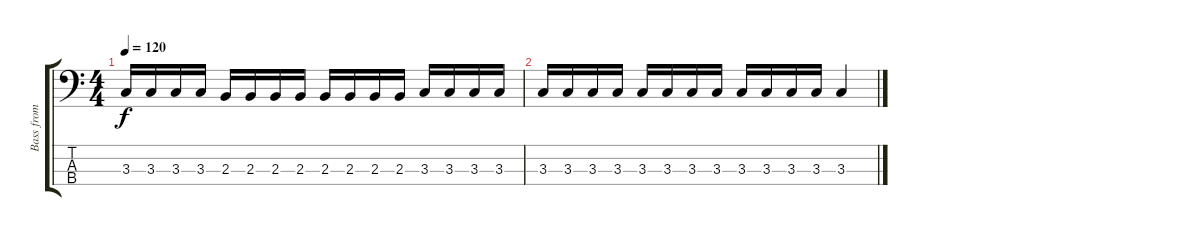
\track ("Bass from Hell" "Bass from ") {instrument electricbassfinger}
\staff {score tabs}
\tuning (G2 D2 A1 E1) {hide}
\ts (4 4)
\tempo 120
\clef f4
\ks c
3.3.16{dy f} 3.3.16 3.3.16 3.3.16 2.3.16 2.3.16 2.3.16 2.3.16 2.3.16 2.3.16 2.3.16 2.3.16 3.3.16 3.3.16 3.3.16 3.3.16 |
3.3.16 3.3.16 3.3.16 3.3.16 3.3.16 3.3.16 3.3.16 3.3.16 3.3.16 3.3.16 3.3.16 3.3.16 3.3.4
